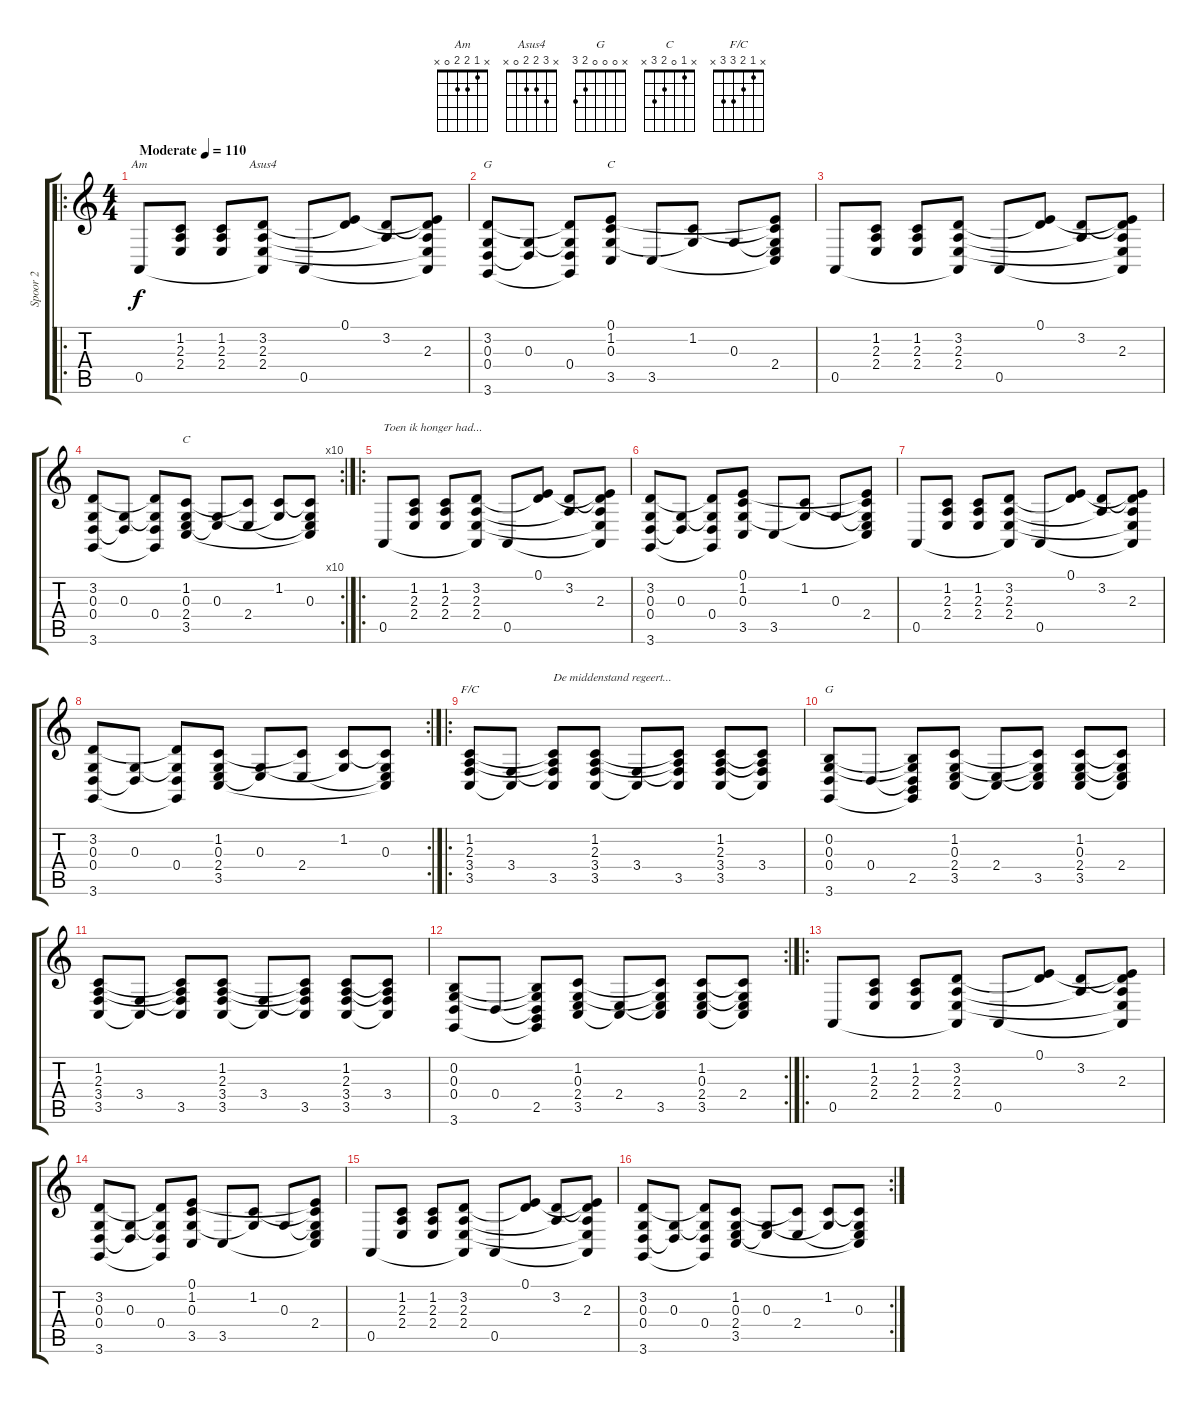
\track ("Spoor 2" "Spoor 2") {instrument acousticgrandpiano}
\staff {score tabs}
\tuning (E4 B3 G3 D3 A2 E2) {hide}
\chord ("Am" x 1 2 2 0 x)
\chord ("Asus4" x 3 2 2 0 x)
\chord ("G" x 3 0 0 2 3)
\chord ("C" 0 1 0 2 3 x)
\chord ("C" x 1 0 2 3 x)
\chord ("F/C" x 1 2 3 3 x)
\chord ("G" x 0 0 0 2 3)
\ro
\ts (4 4)
\tempo (110 "Moderate")
\clef g2
\ks c
0.5.8{ch "Am" dy f instrument acousticgrandpiano} (1.2 2.3 2.4).8 (1.2 2.3 2.4).8 (3.2 2.3 2.4 0.5{t}).8{ch "Asus4"} 0.5.8 (0.1 3.2{t}).8 (3.2 2.3{t}).8 (0.1{t} 3.2{t} 2.3 2.4{t} 0.5{t}).8 |
(3.2 0.3 0.4 3.6).8{ch "G"} (0.3 0.4{t}).8 (3.2{t} 0.3{t} 0.4 3.6{t}).8 (0.1 1.2 0.3 3.5).8{ch "C"} 3.5.8 (1.2 0.3{t}).8 0.3.8 (0.1{t} 1.2{t} 0.3{t} 2.4 3.5{t}).8 |
0.5.8 (1.2 2.3 2.4).8 (1.2 2.3 2.4).8 (3.2 2.3 2.4 0.5{t}).8 0.5.8 (0.1 3.2{t}).8 (3.2 2.3{t}).8 (0.1{t} 3.2{t} 2.3 2.4{t} 0.5{t}).8 |
\rc 10
(3.2 0.3 0.4 3.6).8 (0.3 0.4{t}).8 (3.2{t} 0.3{t} 0.4 3.6{t}).8 (1.2 0.3 2.4 3.5).8{ch "C"} (0.3 2.4{t}).8 (1.2{t} 2.4).8 (1.2 0.3{t}).8 (1.2{t} 0.3 2.4{t} 3.5{t}).8 |
\ro
0.5.8{txt "Toen ik honger had..."} (1.2 2.3 2.4).8 (1.2 2.3 2.4).8 (3.2 2.3 2.4 0.5{t}).8 0.5.8 (0.1 3.2{t}).8 (3.2 2.3{t}).8 (0.1{t} 3.2{t} 2.3 2.4{t} 0.5{t}).8 |
(3.2 0.3 0.4 3.6).8 (0.3 0.4{t}).8 (3.2{t} 0.3{t} 0.4 3.6{t}).8 (0.1 1.2 0.3 3.5).8 3.5.8 (1.2 0.3{t}).8 0.3.8 (0.1{t} 1.2{t} 0.3{t} 2.4 3.5{t}).8 |
0.5.8 (1.2 2.3 2.4).8 (1.2 2.3 2.4).8 (3.2 2.3 2.4 0.5{t}).8 0.5.8 (0.1 3.2{t}).8 (3.2 2.3{t}).8 (0.1{t} 3.2{t} 2.3 2.4{t} 0.5{t}).8 |
\rc 2
(3.2 0.3 0.4 3.6).8 (0.3 0.4{t}).8 (3.2{t} 0.3{t} 0.4 3.6{t}).8 (1.2 0.3 2.4 3.5).8 (0.3 2.4{t}).8 (1.2{t} 2.4).8 (1.2 0.3{t}).8 (1.2{t} 0.3 2.4{t} 3.5{t}).8 |
\ro
(1.2 2.3 3.4 3.5).8{ch "F/C"} (3.4 3.5{t}).8 (1.2{t} 2.3{t} 3.4{t} 3.5).8{txt "De middenstand regeert..."} (1.2 2.3 3.4 3.5).8 (3.4 3.5{t}).8 (1.2{t} 2.3{t} 3.4{t} 3.5).8 (1.2 2.3 3.4 3.5).8 (1.2{t} 2.3{t} 3.4 3.5{t}).8 |
(0.2 0.3 0.4 3.6).8{ch "G"} 0.4.8 (0.2{t} 0.3{t} 0.4{t} 2.5 3.6{t}).8 (1.2 0.3 2.4 3.5).8 (2.4 3.5{t}).8 (1.2{t} 0.3{t} 2.4{t} 3.5).8 (1.2 0.3 2.4 3.5).8 (1.2{t} 0.3{t} 2.4 3.5{t}).8 |
(1.2 2.3 3.4 3.5).8 (3.4 3.5{t}).8 (1.2{t} 2.3{t} 3.4{t} 3.5).8 (1.2 2.3 3.4 3.5).8 (3.4 3.5{t}).8 (1.2{t} 2.3{t} 3.4{t} 3.5).8 (1.2 2.3 3.4 3.5).8 (1.2{t} 2.3{t} 3.4 3.5{t}).8 |
\rc 2
(0.2 0.3 0.4 3.6).8 0.4.8 (0.2{t} 0.3{t} 0.4{t} 2.5 3.6{t}).8 (1.2 0.3 2.4 3.5).8 (2.4 3.5{t}).8 (1.2{t} 0.3{t} 2.4{t} 3.5).8 (1.2 0.3 2.4 3.5).8 (1.2{t} 0.3{t} 2.4 3.5{t}).8 |
\ro
0.5.8 (1.2 2.3 2.4).8 (1.2 2.3 2.4).8 (3.2 2.3 2.4 0.5{t}).8 0.5.8 (0.1 3.2{t}).8 (3.2 2.3{t}).8 (0.1{t} 3.2{t} 2.3 2.4{t} 0.5{t}).8 |
(3.2 0.3 0.4 3.6).8 (0.3 0.4{t}).8 (3.2{t} 0.3{t} 0.4 3.6{t}).8 (0.1 1.2 0.3 3.5).8 3.5.8 (1.2 0.3{t}).8 0.3.8 (0.1{t} 1.2{t} 0.3{t} 2.4 3.5{t}).8 |
0.5.8 (1.2 2.3 2.4).8 (1.2 2.3 2.4).8 (3.2 2.3 2.4 0.5{t}).8 0.5.8 (0.1 3.2{t}).8 (3.2 2.3{t}).8 (0.1{t} 3.2{t} 2.3 2.4{t} 0.5{t}).8 |
\rc 2
(3.2 0.3 0.4 3.6).8 (0.3 0.4{t}).8 (3.2{t} 0.3{t} 0.4 3.6{t}).8 (1.2 0.3 2.4 3.5).8 (0.3 2.4{t}).8 (1.2{t} 2.4).8 (1.2 0.3{t}).8 (1.2{t} 0.3 2.4{t} 3.5{t}).8
